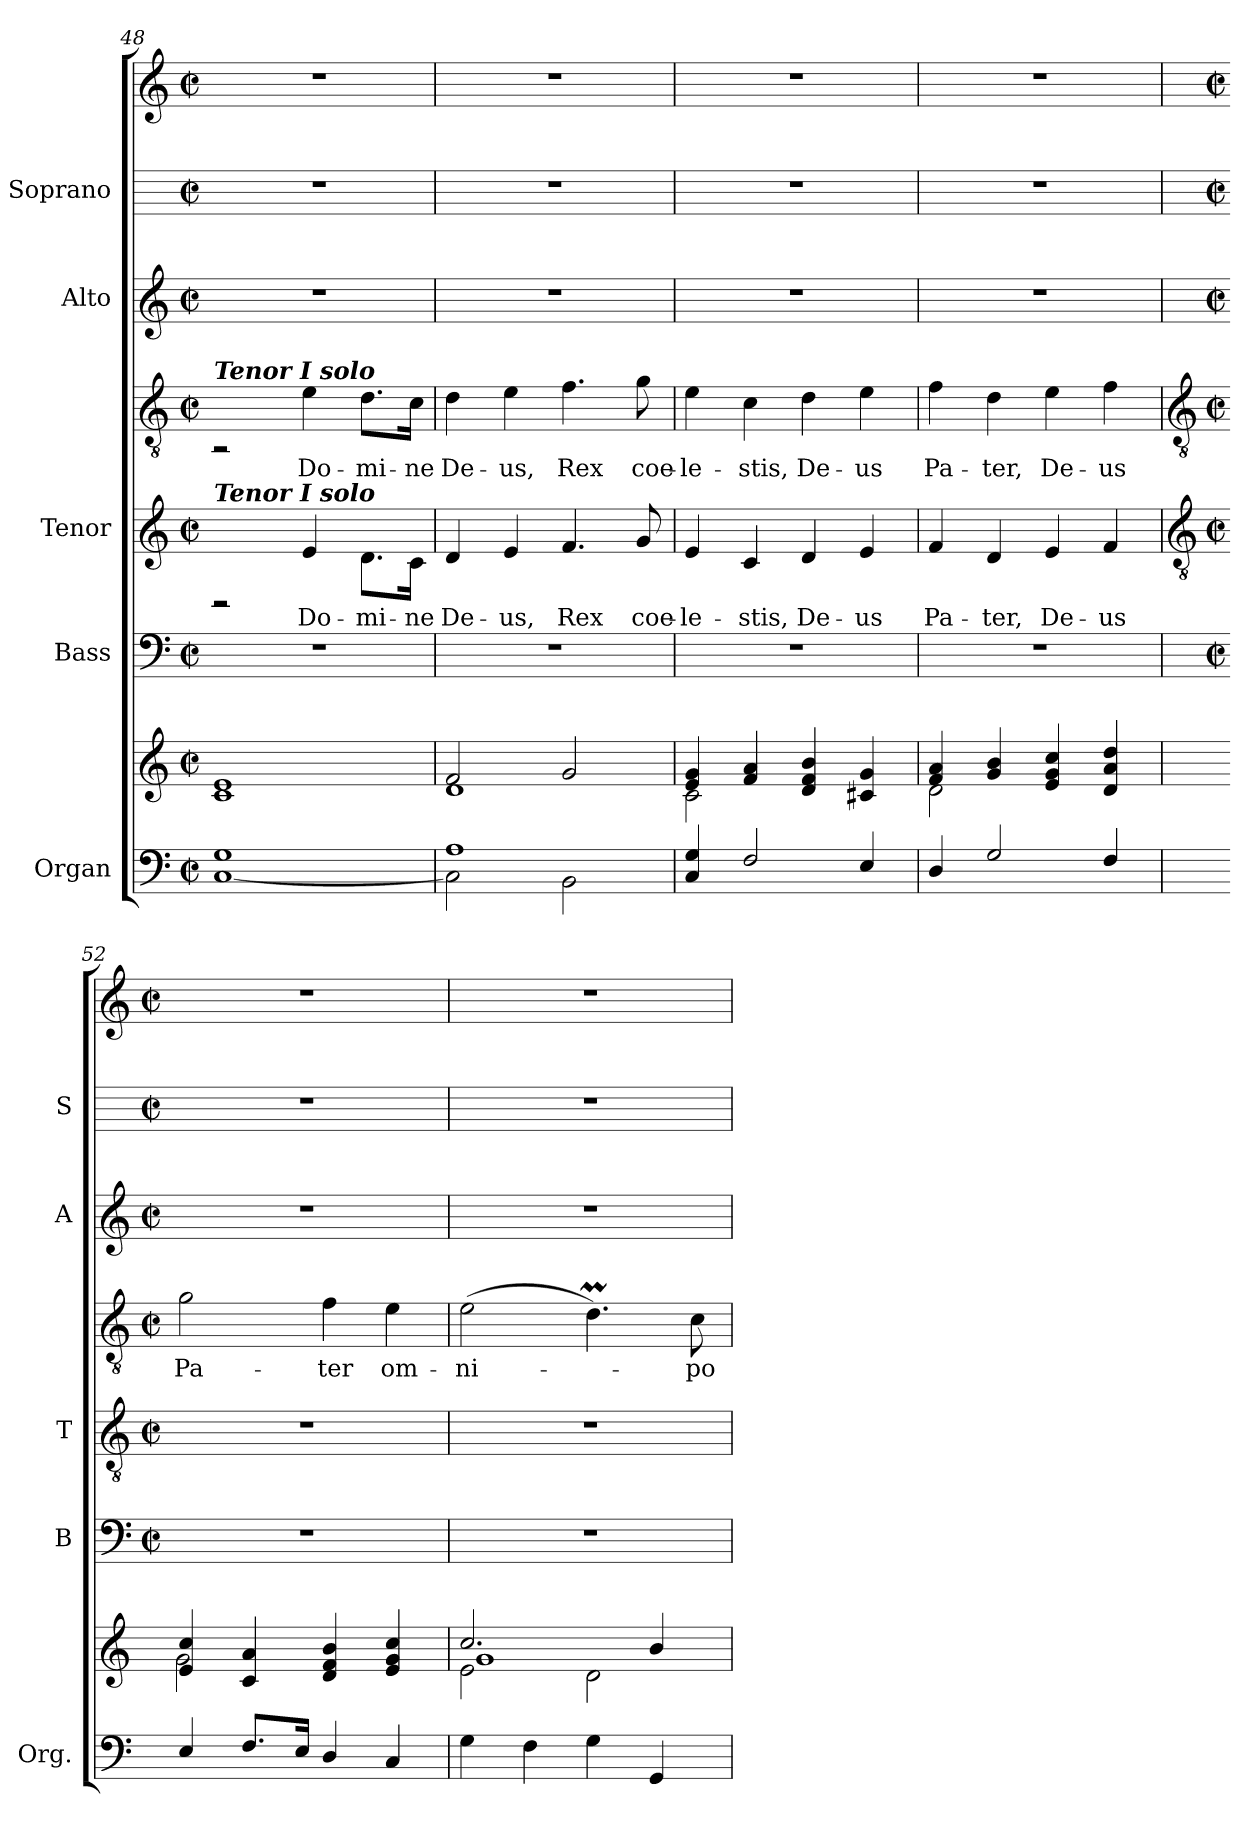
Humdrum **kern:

**kern	**kern	**kern	**kern	**text	**kern	**text	**dynam	**kern	**kern	**kern
*part5	*part5	*part4	*part3	*part3	*part3	*part3	*part3	*part2	*part1	*part1
*staff8	*staff7	*staff6	*staff5	*staff5	*staff4	*staff4	*staff4/5	*staff3	*staff2	*staff1
*I"Organ	*	*I"Bass	*I"Tenor	*	*	*	*	*I"Alto	*I"Soprano	*
*I'Org.	*	*I'B	*I'T	*	*	*	*	*I'A	*I'S	*
*clefF4	*clefG2	*clefF4	*	*	*clefGv2	*	*	*clefG2	*	*clefG2
*k[]	*k[]	*k[]	*k[]	*	*k[]	*	*	*k[]	*k[]	*k[]
*C:	*C:	*C:	*C:	*	*C:	*	*	*C:	*C:	*C:
*M2/2	*M2/2	*M2/2	*M2/2	*	*M2/2	*	*	*M2/2	*M2/2	*M2/2
*met(c|)	*met(c|)	*met(c|)	*met(c|)	*	*met(c|)	*	*	*met(c|)	*met(c|)	*met(c|)
=48	=48	=48	=48	=48	=48	=48	=48	=48	=48	=48
*^	*^	*	*	*	*	*	*	*	*	*
!	!	!	!	!	!	!	!LO:TX:a:Bi:t=Tenor I solo	!	!	!	!	!
!	!	!	!	!	!LO:TX:a:Bi:t=Tenor I solo	!	!	!	!	!	!	!
1G	[1C\	1e/	1c\	1r	2rBB	.	2rBB	.	.	1r	1r	1r
!	!	!	!	!	!	!LO:LY:b	!	!LO:LY:b	!LO:DY:b=2	!	!	!
!	!	!	!	!	!	!	!	!	!LO:DY:n=1:b	!	!	!
.	.	.	.	.	4e	Do-	4e	Do-	mf mf	.	.	.
!	!	!	!	!	!	!LO:LY:b	!	!LO:LY:b	!	!	!	!
.	.	.	.	.	8.d\L	-mi-	8.d\L	-mi-	.	.	.	.
!	!	!	!	!	!	!LO:LY:b	!	!LO:LY:b	!	!	!	!
.	.	.	.	.	16c\Jk	-ne	16c\Jk	-ne	.	.	.	.
=49	=49	=49	=49	=49	=49	=49	=49	=49	=49	=49	=49	=49
!	!	!	!	!	!	!LO:LY:b	!	!LO:LY:b	!	!	!	!
1A	2C\]	2f/	1d\	1r	4d	De-	4d	De-	.	1r	1r	1r
!	!	!	!	!	!	!LO:LY:b	!	!LO:LY:b	!	!	!	!
.	.	.	.	.	4e	-us,	4e	-us,	.	.	.	.
!	!	!	!	!	!	!LO:LY:b	!	!LO:LY:b	!	!	!	!
.	2BB\	2g/	.	.	4.f	Rex	4.f	Rex	.	.	.	.
!	!	!	!	!	!	!LO:LY:b	!	!LO:LY:b	!	!	!	!
.	.	.	.	.	8g	coe-	8g	coe-	.	.	.	.
=50	=50	=50	=50	=50	=50	=50	=50	=50	=50	=50	=50	=50
!	!	!	!	!	!	!LO:LY:b	!	!LO:LY:b	!	!	!	!
4C 4G	1ryy	4e/ 4g/	2c\	1r	4e	-le-	4e	-le-	.	1r	1r	1r
!	!	!	!	!	!	!LO:LY:b	!	!LO:LY:b	!	!	!	!
2F	.	4f/ 4a/	.	.	4c	-stis,	4c	-stis,	.	.	.	.
!	!	!	!	!	!	!LO:LY:b	!	!LO:LY:b	!	!	!	!
.	.	4d/ 4f/ 4b/	2ryy	.	4d	De-	4d	De-	.	.	.	.
!	!	!	!	!	!	!LO:LY:b	!	!LO:LY:b	!	!	!	!
4E	.	4c#X/ 4g/	.	.	4e	-us	4e	-us	.	.	.	.
=51	=51	=51	=51	=51	=51	=51	=51	=51	=51	=51	=51	=51
!	!	!	!	!	!	!LO:LY:b	!	!LO:LY:b	!	!	!	!
4D/	1ryy	4f/ 4a/	2d\	1r	4f	Pa-	4f	Pa-	.	1r	1r	1r
!	!	!	!	!	!	!LO:LY:b	!	!LO:LY:b	!	!	!	!
2G	.	4g/ 4b/	.	.	4d	-ter,	4d	-ter,	.	.	.	.
!	!	!	!	!	!	!LO:LY:b	!	!LO:LY:b	!	!	!	!
.	.	4e/ 4g/ 4cc/	2ryy	.	4e	De-	4e	De-	.	.	.	.
!	!	!	!	!	!	!LO:LY:b	!	!LO:LY:b	!	!	!	!
4F	.	4d/ 4a/ 4dd/	.	.	4f	-us	4f	-us	.	.	.	.
!!LO:LB:g=z
=52	=52	=52	=52	=52	=52	=52	=52	=52	=52	=52	=52	=52
*	*	*	*	*	*clefGv2	*	*clefGv2	*	*	*	*	*
*	*	*	*	*	*k[]	*	*k[]	*	*	*	*	*
*	*	*	*	*	*C:	*	*C:	*	*	*	*	*
*	*	*	*	*M2/2	*M2/2	*	*M2/2	*	*	*M2/2	*M2/2	*M2/2
*	*	*	*	*met(c|)	*met(c|)	*	*met(c|)	*	*	*met(c|)	*met(c|)	*met(c|)
!	!	!	!	!	!	!	!	!LO:LY:b	!	!	!	!
4E	1ryy	4e/ 4cc/	2g\	1r	1r	.	2g	Pa-	.	1r	1r	1r
8.FL	.	4c/ 4a/	.	.	.	.	.	.	.	.	.	.
16EJ	.	.	.	.	.	.	.	.	.	.	.	.
!	!	!	!	!	!	!	!	!LO:LY:b	!	!	!	!
4D/	.	4d/ 4f/ 4b/	2ryy	.	.	.	4f	-ter	.	.	.	.
!	!	!	!	!	!	!	!	!LO:LY:b	!	!	!	!
4C	.	4e/ 4g/ 4cc/	.	.	.	.	4e	om-	.	.	.	.
*v	*v	*	*	*	*	*	*	*	*	*	*	*
=53	=53	=53	=53	=53	=53	=53	=53	=53	=53	=53	=53
*	*	*^	*	*	*	*	*	*	*	*	*
!	!	!	!	!	!	!	!	!LO:LY:b	!	!	!	!
4G	2.cc/	2e\	1g\	1r	1r	.	(>2e	-ni-	.	1r	1r	1r
4F	.	.	.	.	.	.	.	.	.	.	.	.
4G	.	2d\	.	.	.	.	4.dM)	.	.	.	.	.
4GG	4b/	.	.	.	.	.	.	.	.	.	.	.
!	!	!	!	!	!	!	!	!LO:LY:b	!	!	!	!
.	.	.	.	.	.	.	8c	po-	.	.	.	.
*	*v	*v	*v	*	*	*	*	*	*	*	*	*
=	=	=	=	=	=	=	=	=	=	=
*-	*-	*-	*-	*-	*-	*-	*-	*-	*-	*-
